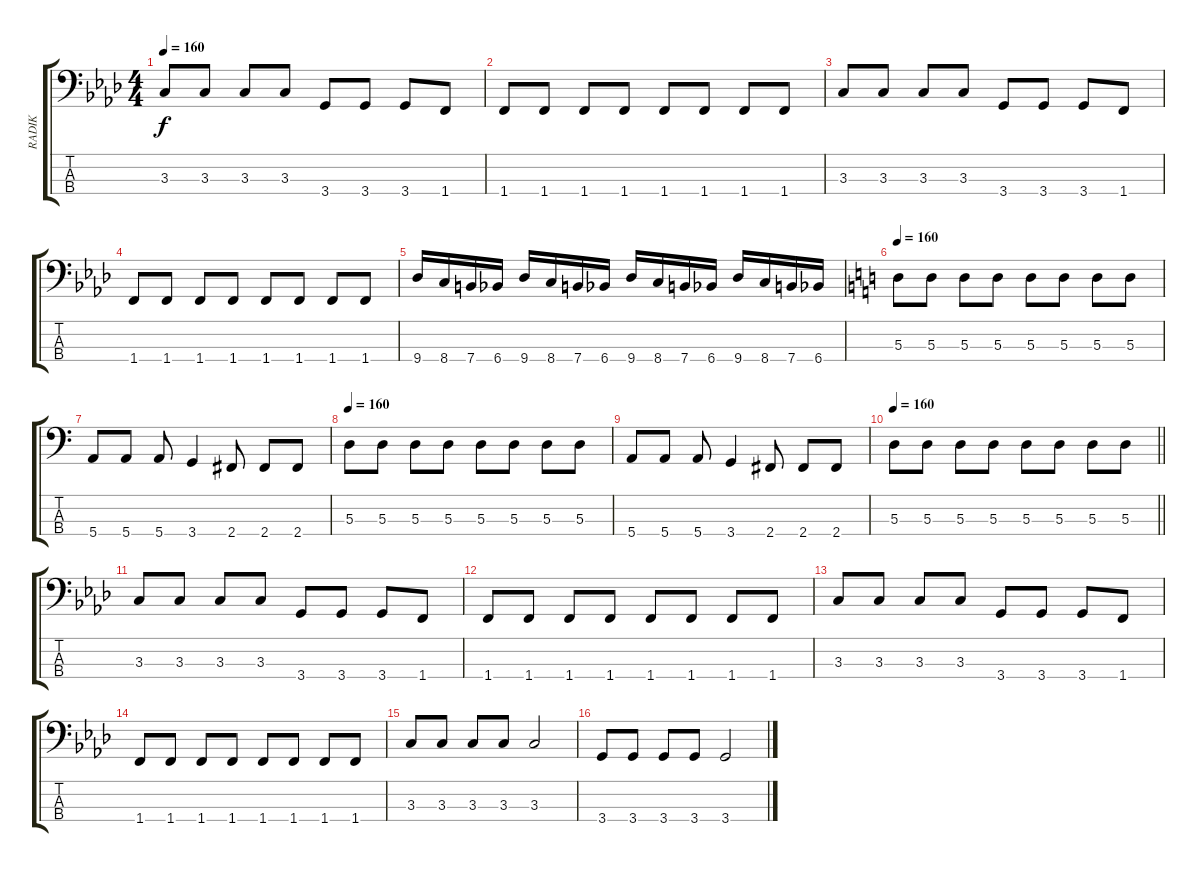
\track ("RADIK" "RADIK") {instrument electricbassfinger}
\staff {score tabs}
\tuning (G2 D2 A1 E1) {hide}
\ts (4 4)
\tempo 160
\clef f4
\ks ab
3.3.8{dy f} 3.3.8 3.3.8 3.3.8 3.4.8 3.4.8 3.4.8 1.4.8 |
1.4.8 1.4.8 1.4.8 1.4.8 1.4.8 1.4.8 1.4.8 1.4.8 |
3.3.8 3.3.8 3.3.8 3.3.8 3.4.8 3.4.8 3.4.8 1.4.8 |
1.4.8 1.4.8 1.4.8 1.4.8 1.4.8 1.4.8 1.4.8 1.4.8 |
9.4.16 8.4.16 7.4.16 6.4.16 9.4.16 8.4.16 7.4.16 6.4.16 9.4.16 8.4.16 7.4.16 6.4.16 9.4.16 8.4.16 7.4.16 6.4.16 |
\tempo 160
\ks c
5.3.8 5.3.8 5.3.8 5.3.8 5.3.8 5.3.8 5.3.8 5.3.8 |
5.4.8 5.4.8 5.4.8 3.4.4 2.4.8 2.4.8 2.4.8 |
\tempo 160
5.3.8 5.3.8 5.3.8 5.3.8 5.3.8 5.3.8 5.3.8 5.3.8 |
5.4.8 5.4.8 5.4.8 3.4.4 2.4.8 2.4.8 2.4.8 |
\tempo 160
\barLineRight lightlight
5.3.8 5.3.8 5.3.8 5.3.8 5.3.8 5.3.8 5.3.8 5.3.8 |
\ks ab
3.3.8 3.3.8 3.3.8 3.3.8 3.4.8 3.4.8 3.4.8 1.4.8 |
1.4.8 1.4.8 1.4.8 1.4.8 1.4.8 1.4.8 1.4.8 1.4.8 |
3.3.8 3.3.8 3.3.8 3.3.8 3.4.8 3.4.8 3.4.8 1.4.8 |
1.4.8 1.4.8 1.4.8 1.4.8 1.4.8 1.4.8 1.4.8 1.4.8 |
3.3.8 3.3.8 3.3.8 3.3.8 3.3.2 |
3.4.8 3.4.8 3.4.8 3.4.8 3.4.2
